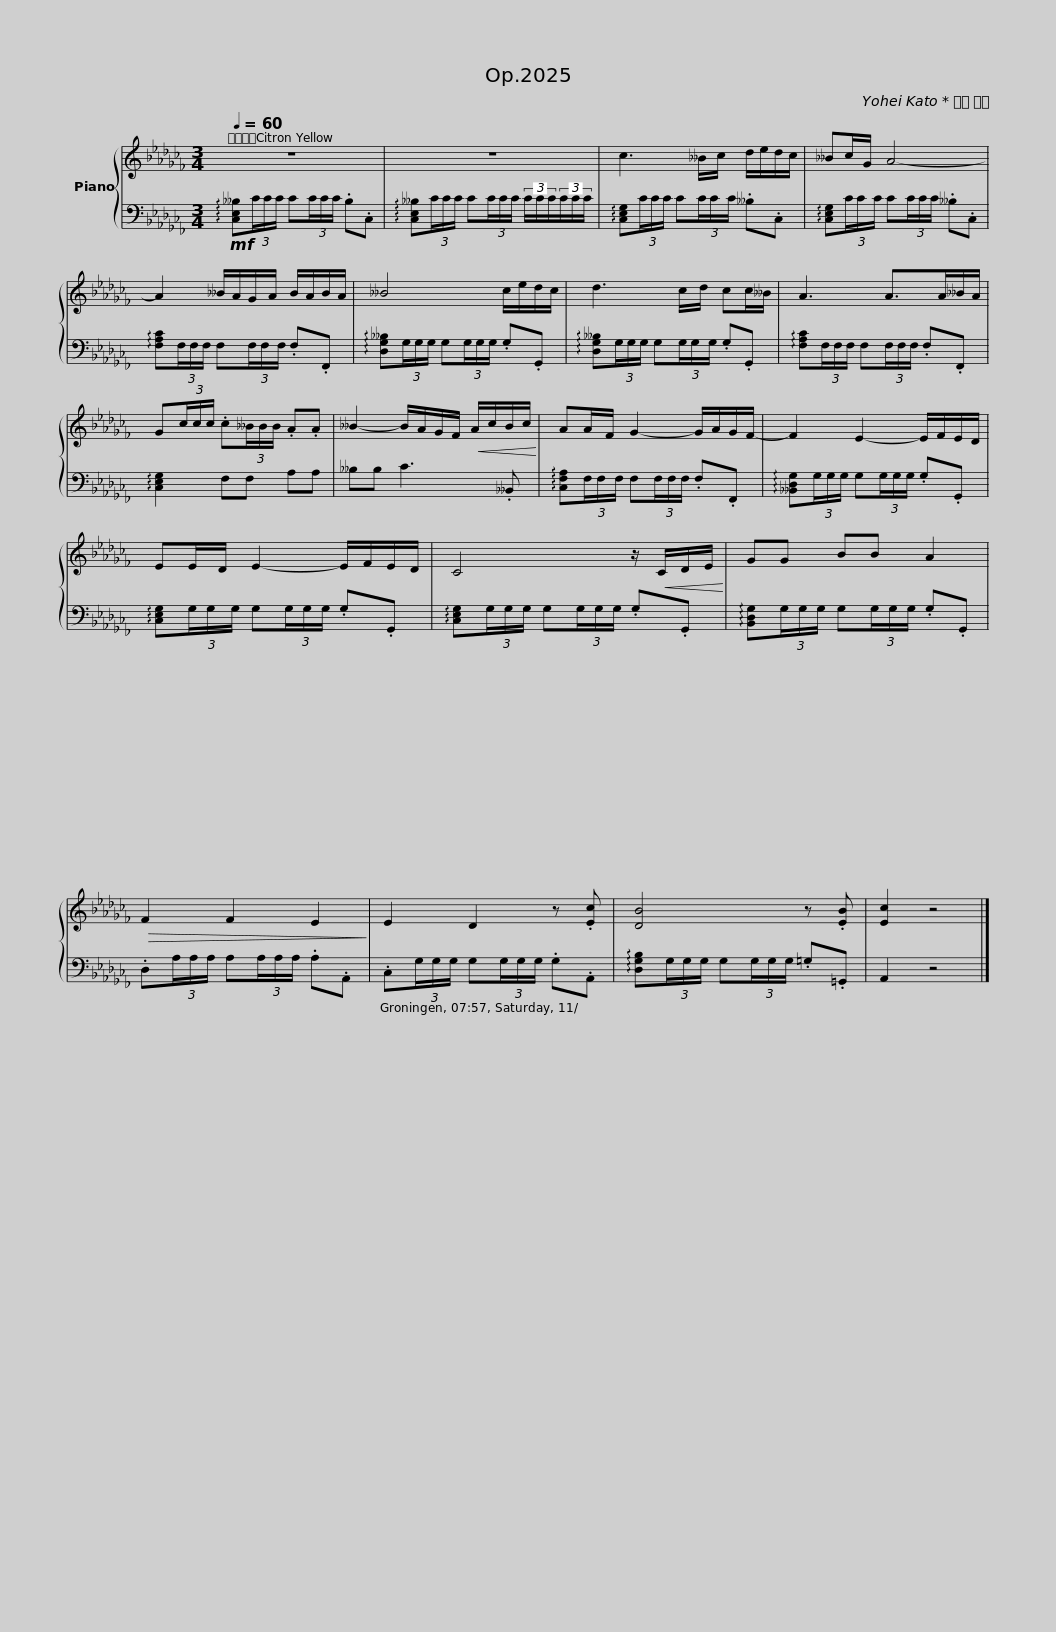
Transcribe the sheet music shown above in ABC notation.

X:1
%%score { 1 | 2 }
L:1/8
Q:1/4=60
M:3/4
I:linebreak $
K:Cb
V:1 treble
V:2 bass
V:1
 z6 | z6 |$ c3 __B/c/ d/e/d/c/ | __Bc/G/ A4- |$ A2 __B/A/G/A/ B/A/B/A/ | %5
 __B4 c/e/d/c/ | d3 c/d/ cc/__B/ |$ A3 A>A__B/A/ | G(3c/c/c/ .c(3__B/B/B/ .A.A | __B2- B/A/G/F/!<(! A/c/B/c/!<)! |$ %10
 AA/F/ G2- G/A/G/F/- | F2 E2- E/F/E/D/ | EE/D/ E2- E/F/E/D/ |$ C4 z/!<(! C/D/E/!<)! | GG BB A2 | %15
!>(! F2 F2 E2!>)! |$ E2 D2 z .[Ec] | [DB]4 z .[EB] | [Ec]2 z4 |] %19
V:2
!mf! !arpeggio![C,E,__B,](3C/C/C/ C(3C/C/C/ .B,.C, | !arpeggio![C,E,__B,](3C/C/C/ C(3C/C/C/ (3C/C/C/(3C/C/C/ |$ !arpeggio![C,E,G,](3C/C/C/ C(3C/C/C/ .__B,.C, | !arpeggio![C,E,G,](3C/C/C/ C(3C/C/C/ .__B,.C, |$ !arpeggio![F,A,C](3F,/F,/F,/ F,(3F,/F,/F,/ .F,.F,, | %5
 !arpeggio![D,G,__B,](3G,/G,/G,/ G,(3G,/G,/G,/ .G,.G,, | !arpeggio![D,G,__B,](3G,/G,/G,/ G,(3G,/G,/G,/ .G,.G,, |$ !arpeggio![F,A,C](3F,/F,/F,/ F,(3F,/F,/F,/ .F,.F,, | !arpeggio![C,E,G,]2 F,F, A,A, | __B,B, C3 .__B,, |$ %10
 !arpeggio![C,F,A,](3F,/F,/F,/ F,(3F,/F,/F,/ .F,.F,, | !arpeggio![__B,,D,G,](3G,/G,/G,/ G,(3G,/G,/G,/ .G,.G,, | !arpeggio![C,E,G,](3G,/G,/G,/ G,(3G,/G,/G,/ .G,.G,, |$ !arpeggio![C,E,G,](3G,/G,/G,/ G,(3G,/G,/G,/ .G,.G,, | !arpeggio![B,,D,G,](3G,/G,/G,/ G,(3G,/G,/G,/ .G,.G,, | %15
 .D,(3A,/A,/A,/ A,(3A,/A,/A,/ .A,.A,, |$ .C,(3G,/G,/G,/ G,(3G,/G,/G,/ .G,.A,, | !arpeggio![D,G,B,](3G,/G,/G,/ G,(3G,/G,/G,/ .=G,.=G,, | A,,2 z4 |] %19
